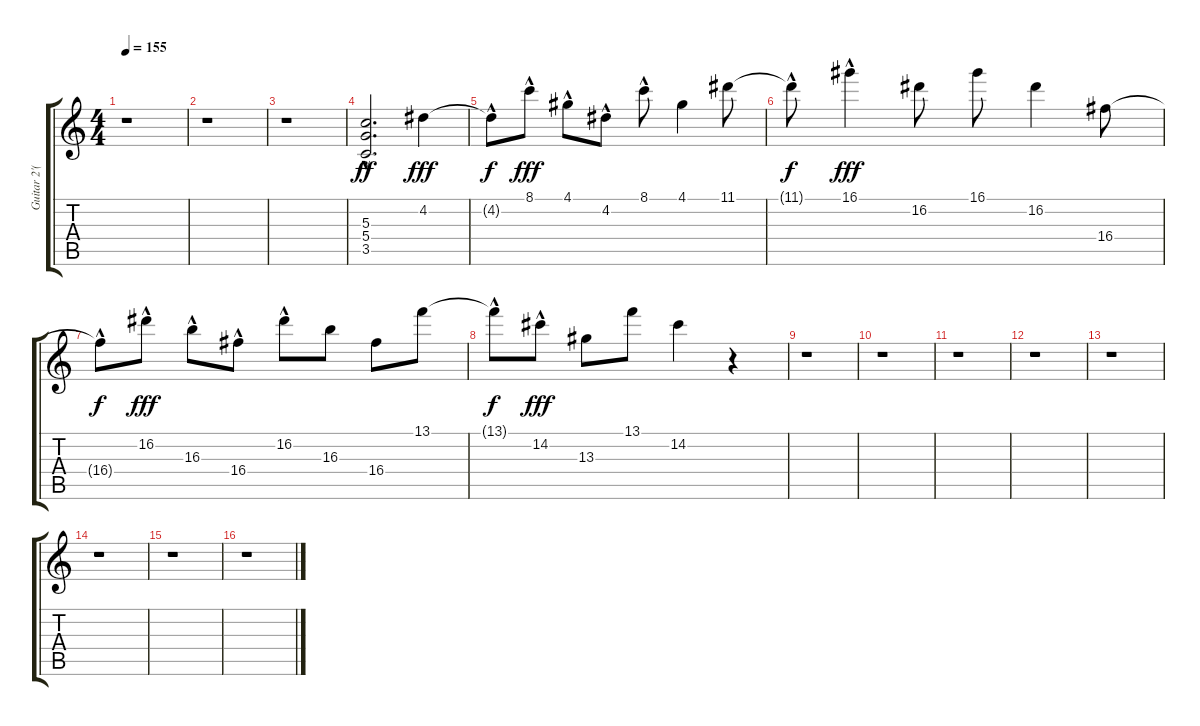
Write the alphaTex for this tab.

\track ("Guitar 2'(EFX)" "Guitar 2'(") {instrument electricguitarclean}
\staff {score tabs}
\tuning (E4 B3 G3 D3 A2 E2) {hide}
\ts (4 4)
\tempo 155
\clef g2
\ks c
r.1{dy ff} |
r.1 |
r.1 |
(5.3{hac} 5.4{hac} 3.5{hac}).2{d instrument electricguitarclean} 4.2.4{dy fff} |
4.2{hac t}.8{dy f} 8.1{hac}.8{dy fff} 4.1{hac}.8 4.2{hac}.8 8.1{hac}.8 4.1.4 11.1.8 |
11.1{hac t}.8{dy f} 16.1{hac}.4{dy fff} 16.2.8 16.1.8 16.2.4 16.4.8 |
16.4{hac t}.8{dy f} 16.2{hac}.8{dy fff} 16.3{hac}.8 16.4{hac}.8 16.2{hac}.8 16.3.8 16.4.8 13.1.8 |
13.1{hac t}.8{dy f} 14.2{hac}.8{dy fff} 13.3.8 13.1.8 14.2.4 r.4 |
r.1 |
r.1 |
r.1 |
r.1 |
r.1 |
r.1 |
r.1 |
r.1
